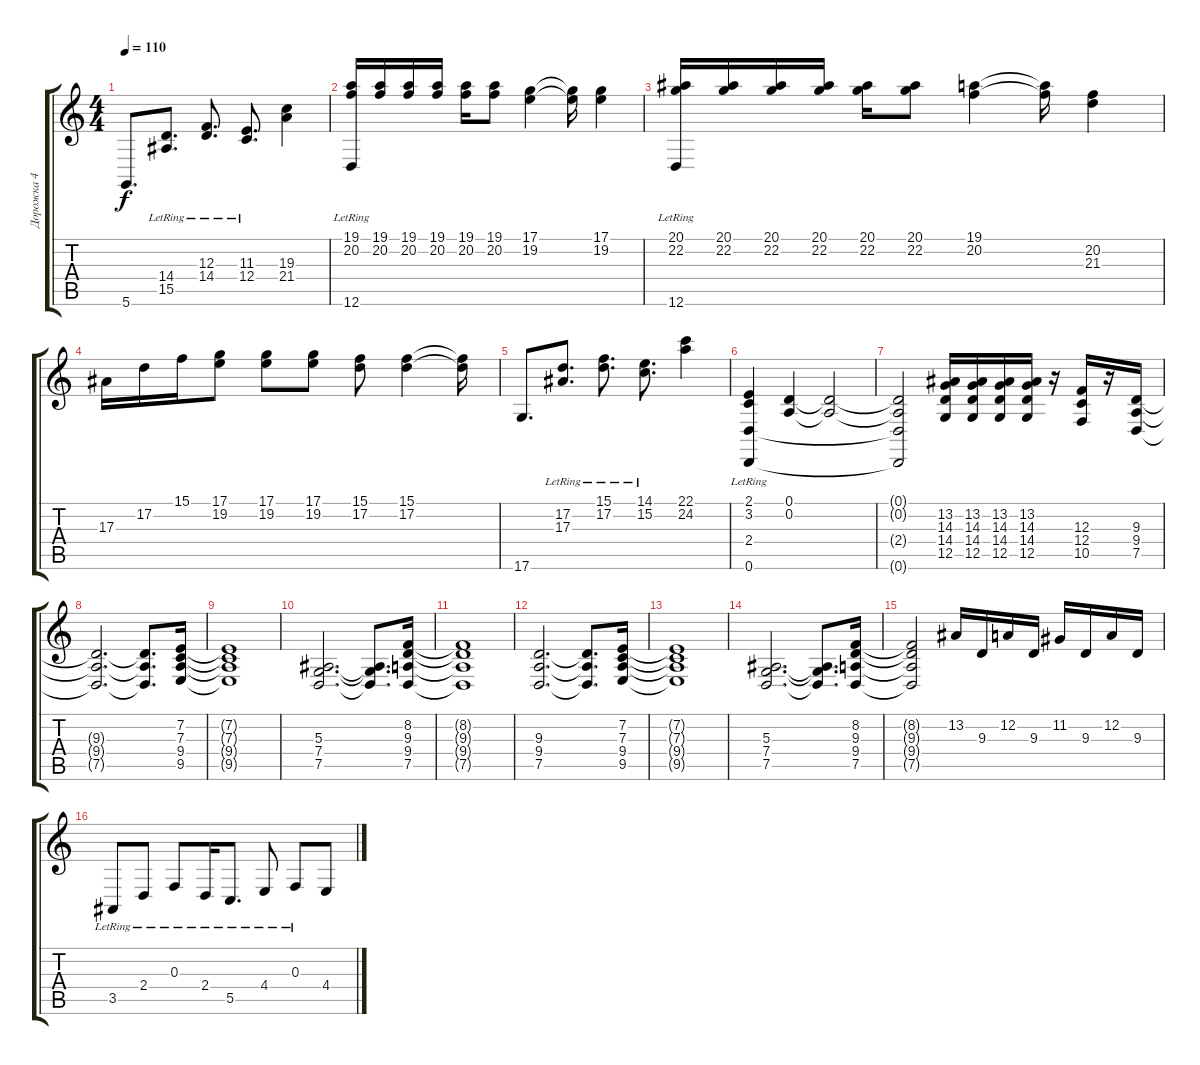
\track ("Дорожка 4" "Дорожка 4") {instrument stringensemble1}
\staff {score tabs}
\tuning (D4 A3 F3 C3 G2 D2) {hide}
\ts (4 4)
\tempo 110
\clef g2
\ks c
5.6.8{d dy f} (14.4{lr} 15.5).8{d} (12.3{lr} 14.4).8{d} (11.3{lr} 12.4).8{d} (19.3 21.4).4 |
(19.1 20.2 12.6{lr}).16 (19.1 20.2).16 (19.1 20.2).16 (19.1 20.2).16 (19.1 20.2).16 (19.1 20.2).8 (17.1 19.2).4 (17.1{t} 19.2{t}).16 (17.1 19.2).4 |
(20.1 22.2 12.6{lr}).16 (20.1 22.2).16 (20.1 22.2).16 (20.1 22.2).16 (20.1 22.2).16 (20.1 22.2).8 (19.1 20.2).4 (19.1{t} 20.2{t}).16 (20.2 21.3).4 |
17.3.16 17.2.16 15.1.16 (17.1 19.2).8 (17.1 19.2).8 (17.1 19.2).8 (15.1 17.2).8 (15.1 17.2).4 (15.1{t} 17.2{t}).16 |
17.6.8{d} (17.2{lr} 17.3).8{d} (15.1{lr} 17.2).8{d} (14.1{lr} 15.2).8{d} (22.1 24.2).4 |
(2.1 3.2 2.4{lr} 0.6{lr}).4 (0.1 0.2).4 (0.1{t} 0.2{t}).2 |
(0.1{t} 0.2{t} 2.4{t} 0.6{t}).2 (13.2 14.3 14.4 12.5).16 (13.2 14.3 14.4 12.5).16 (13.2 14.3 14.4 12.5).16 (13.2 14.3 14.4 12.5).16 r.16 (12.3 12.4 10.5).16 r.16 (9.3 9.4 7.5).16 |
(9.3{t} 9.4{t} 7.5{t}).2{d} (9.3{t} 9.4{t} 7.5{t}).8{d} (7.2 7.3 9.4 9.5).16 |
(7.2{t} 7.3{t} 9.4{t} 9.5{t}).1 |
(5.3 7.4 7.5).2{d} (5.3{t} 7.4{t} 7.5{t}).8{d} (8.2 9.3 9.4 7.5).16 |
(8.2{t} 9.3{t} 9.4{t} 7.5{t}).1 |
(9.3 9.4 7.5).2{d} (9.3{t} 9.4{t} 7.5{t}).8{d} (7.2 7.3 9.4 9.5).16 |
(7.2{t} 7.3{t} 9.4{t} 9.5{t}).1 |
(5.3 7.4 7.5).2{d} (5.3{t} 7.4{t} 7.5{t}).8{d} (8.2 9.3 9.4 7.5).16 |
(8.2{t} 9.3{t} 9.4{t} 7.5{t}).2 13.2.16 9.3.16 12.2.16 9.3.16 11.2.16 9.3.16 12.2.16 9.3.16 |
3.5{lr}.8 2.4{lr}.8 0.3{lr}.8 2.4{lr}.16 5.5{lr}.8{d} 4.4{lr}.8 0.3{lr}.8 4.4.8
